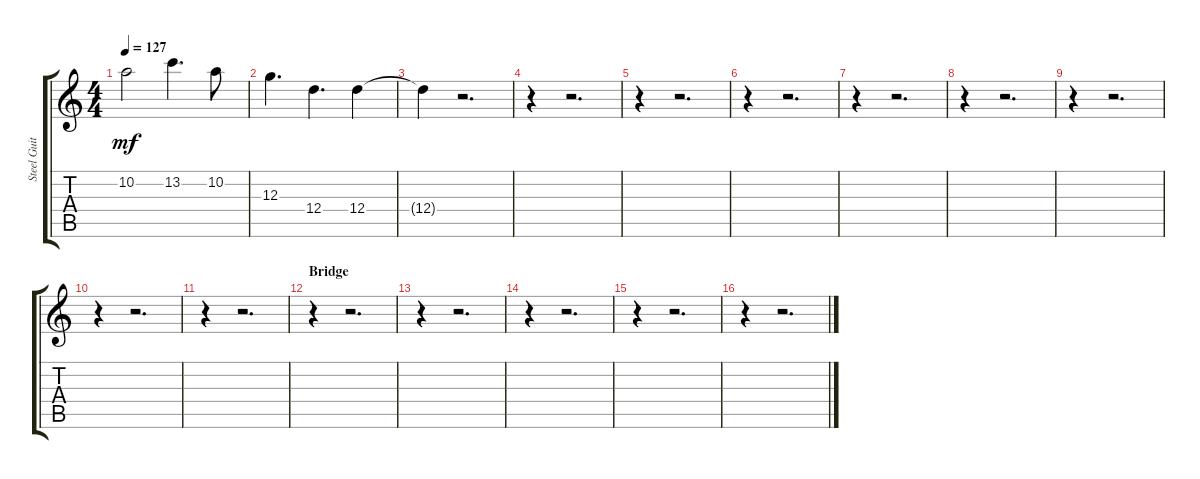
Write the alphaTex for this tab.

\track ("Steel Guitar" "Steel Guit") {instrument acousticguitarsteel}
\staff {score tabs}
\tuning (E4 B3 G3 D3 A2 E2) {hide}
\ts (4 4)
\tempo 127
\clef g2
\ks c
10.2{t}.2{dy mf} 13.2.4{d} 10.2.8 |
12.3.4{d} 12.4.4{d} 12.4.4 |
12.4{t}.4 r.2{d} |
r.4 r.2{d} |
r.4 r.2{d} |
r.4 r.2{d} |
r.4 r.2{d} |
r.4 r.2{d} |
r.4 r.2{d} |
r.4 r.2{d} |
r.4 r.2{d} |
\section ("" "Bridge")
r.4 r.2{d} |
r.4 r.2{d} |
r.4 r.2{d} |
r.4 r.2{d} |
r.4 r.2{d}
